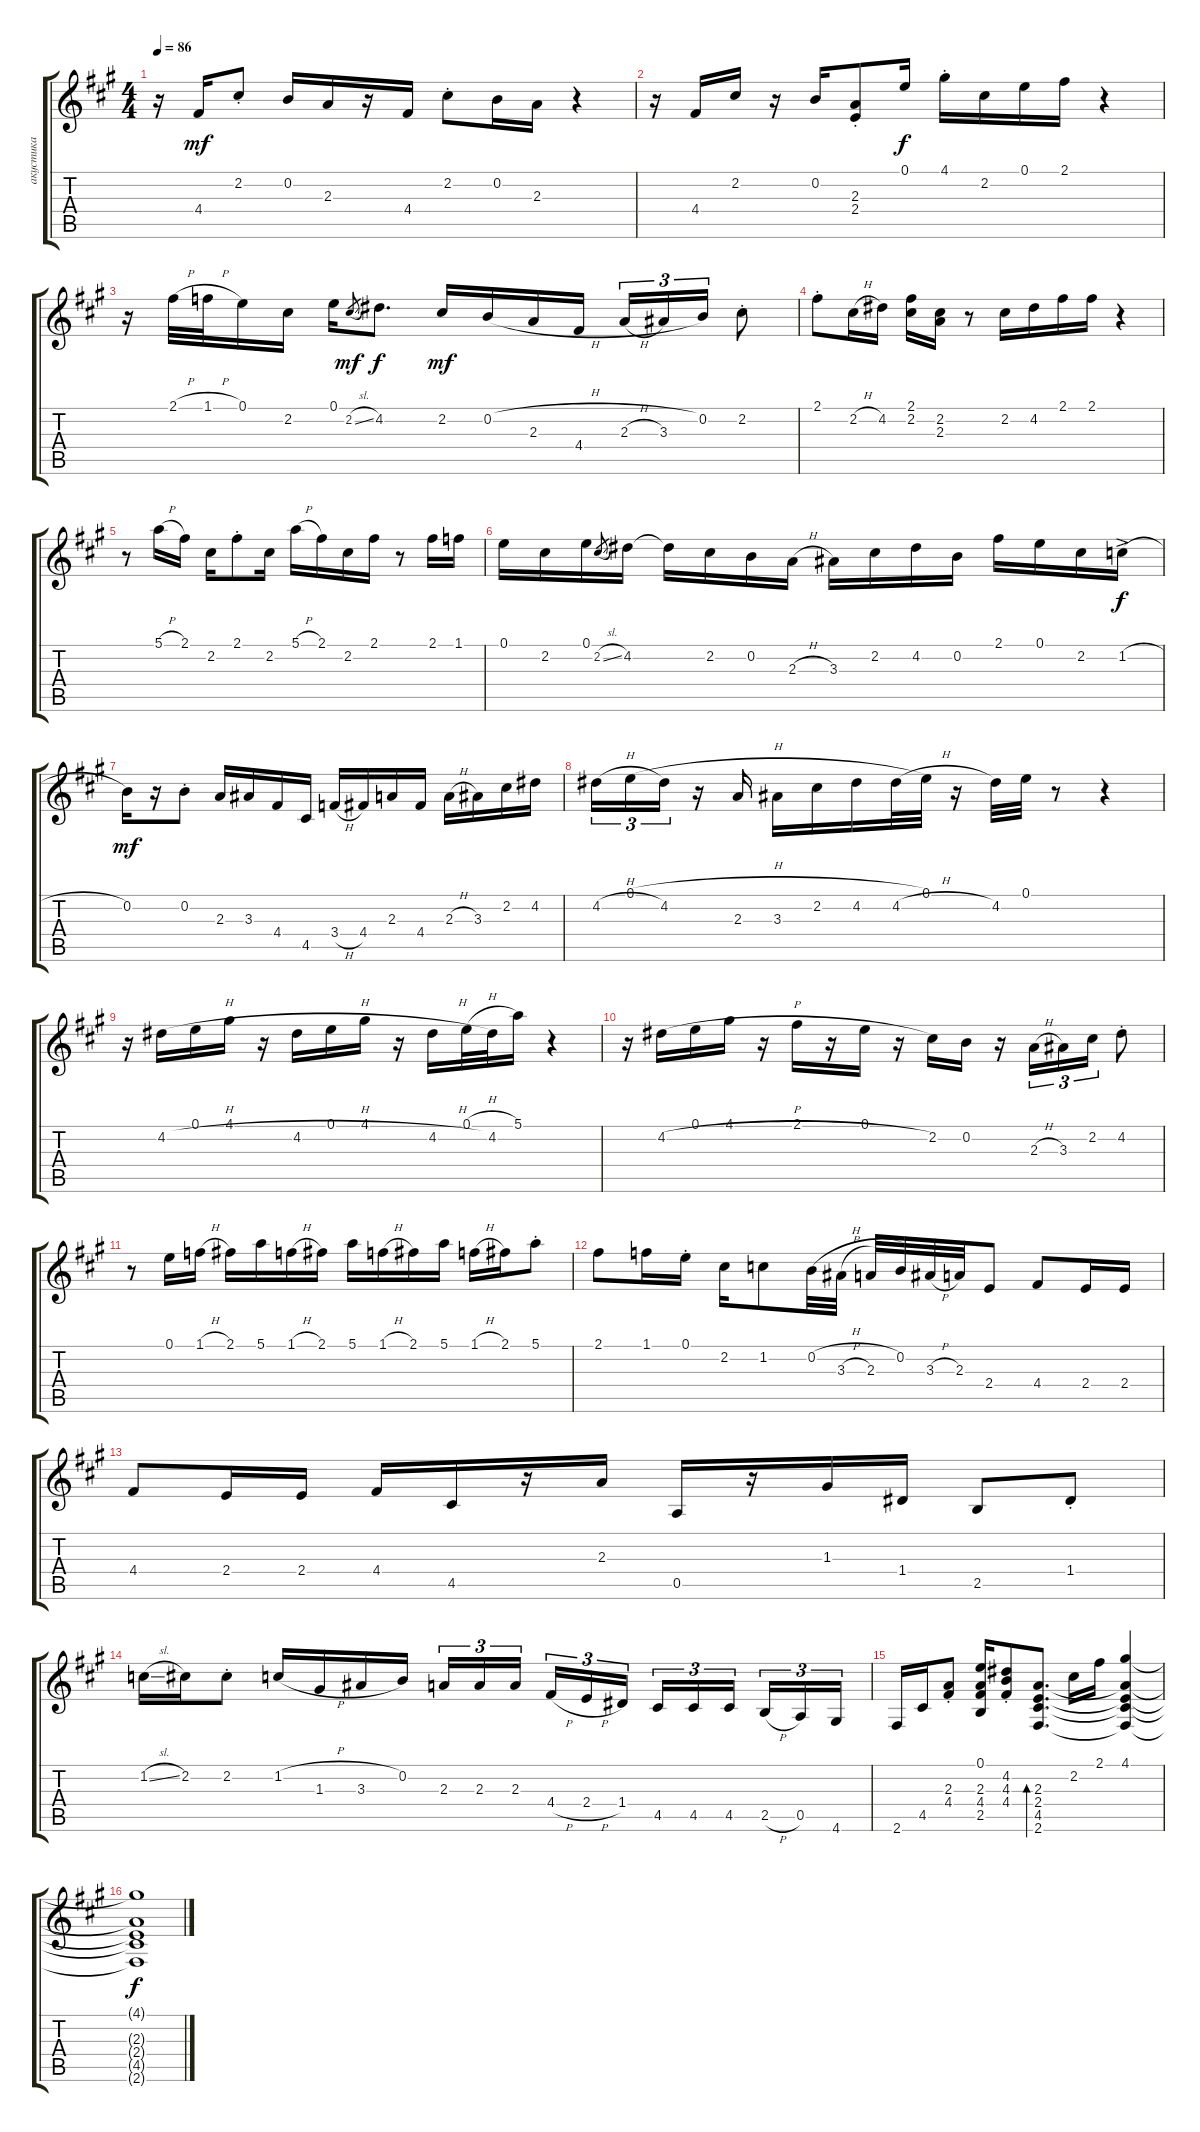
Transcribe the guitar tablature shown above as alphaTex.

\track ("акустика" "акустика") {instrument acousticguitarsteel}
\staff {score tabs}
\tuning (E4 B3 G3 D3 A2 E2) {hide}
\ts (4 4)
\tempo 86
\clef g2
\ks f#minor
r.16{dy f} 4.4.16{dy mf} 2.2{st}.8 0.2.16 2.3.16 r.16 4.4.16 2.2{st}.8 0.2.16 2.3.16 r.4 |
r.16 4.4.16 2.2.16 r.16 0.2.16 (2.3{st} 2.4{st}).8 0.1.16{dy f} 4.1{st}.16 2.2.16 0.1.16 2.1.16 r.4 |
r.16 2.1{h}.32 1.1{h}.32 0.1.16 2.2.16 0.1.16 2.2{sl}.8{gr dy mf} 4.2.8{d dy f} 2.2.16{dy mf} 0.2{h}.16 2.3.16 4.4.16 2.3{h}.16{tu (3 2)} 3.3.16{tu (3 2)} 0.2.16{tu (3 2)} 2.2{st}.8 |
2.1{st}.8 2.2{h}.16 4.2.16 (2.1 2.2).16 (2.2 2.3).16 r.8 2.2.16 4.2.16 2.1.16 2.1.16 r.4 |
r.8 5.1{h}.16 2.1.16 2.2.16 2.1{st}.8 2.2.16 5.1{h}.16 2.1.16 2.2.16 2.1.16 r.8 2.1.16 1.1.16 |
0.1.16 2.2.16 0.1.16 2.2{sl}.8{gr} 4.2.16 4.2{t}.16 2.2.16 0.2.16 2.3{h}.16 3.3.16 2.2.16 4.2.16 0.2.16 2.1.16 0.1.16 2.2.16 1.2{h ac}.16{dy f} |
0.2.16{dy mf} r.16 0.2{st}.8 2.3.16 3.3.16 4.4.16 4.5.16 3.4{h}.16 4.4.16 2.3.16 4.4.16 2.3{h}.16 3.3.16 2.2.16 4.2.16 |
4.2{h}.16{tu (3 2)} 0.1{h}.16{tu (3 2)} 4.2.16{tu (3 2)} r.16 2.3.16 3.3.16 2.2.16 4.2.16 4.2{h}.32 0.1.32 r.16 4.2.32 0.1.32 r.8 r.4 |
r.16 4.2{h}.16 0.1.16 4.1.16 r.16 4.2{h}.16 0.1.16 4.1.16 r.16 4.2{h}.16 0.1{h}.32 4.2.32 5.1.16 r.4 |
r.16 4.2{h}.16 0.1.16 4.1.16 r.16 2.1.16 r.16 0.1.16 r.16 2.2.16 0.2.16 r.16 2.3{h}.16{tu (3 2)} 3.3.16{tu (3 2)} 2.2.16{tu (3 2)} 4.2{st}.8 |
r.8 0.1.16 1.1{h}.16 2.1.16 5.1.16 1.1{h}.16 2.1.16 5.1.16 1.1{h}.16 2.1.16 5.1.16 1.1{h}.16 2.1.16 5.1{st}.8 |
2.1.8 1.1.16 0.1{st}.16 2.2.16 1.2.8 0.2{h}.32 3.3{h}.32{beam split} 2.3.32{beam merge} 0.2.32 3.3{h}.32 2.3.32 2.4.8 4.4.8 2.4.16 2.4.16 |
4.4.8 2.4.16 2.4.16 4.4.16 4.5.16 r.16 2.3.16 0.5.16 r.16 1.3.16 1.4.16 2.5.8 1.4{st}.8 |
1.2{sl}.16 2.2.16 2.2{st}.8 1.2{h}.16 1.3.16 3.3.16 0.2.16 2.3.16{tu (3 2)} 2.3.16{tu (3 2)} 2.3.16{tu (3 2) beam splitsecondary} 4.4{h}.16{tu (3 2)} 2.4{h}.16{tu (3 2)} 1.4.16{tu (3 2)} 4.5.16{tu (3 2)} 4.5.16{tu (3 2)} 4.5.16{tu (3 2) beam splitsecondary} 2.5{h}.16{tu (3 2)} 0.5.16{tu (3 2)} 4.6.16{tu (3 2)} |
2.6.16 4.5.16 (2.3{st} 4.4{st}).8 (0.1 2.3 4.4 2.5).16 (4.2{st} 4.3{st} 4.4{st}).8 (2.3 2.4 4.5 2.6).8{d bd 60} 2.2.16 2.1.16 (4.1 2.3{t} 2.4{t} 4.5{t} 2.6{t}).4 |
(4.1{t} 2.3{t} 2.4{t} 4.5{t} 2.6{t}).1{dy f}
